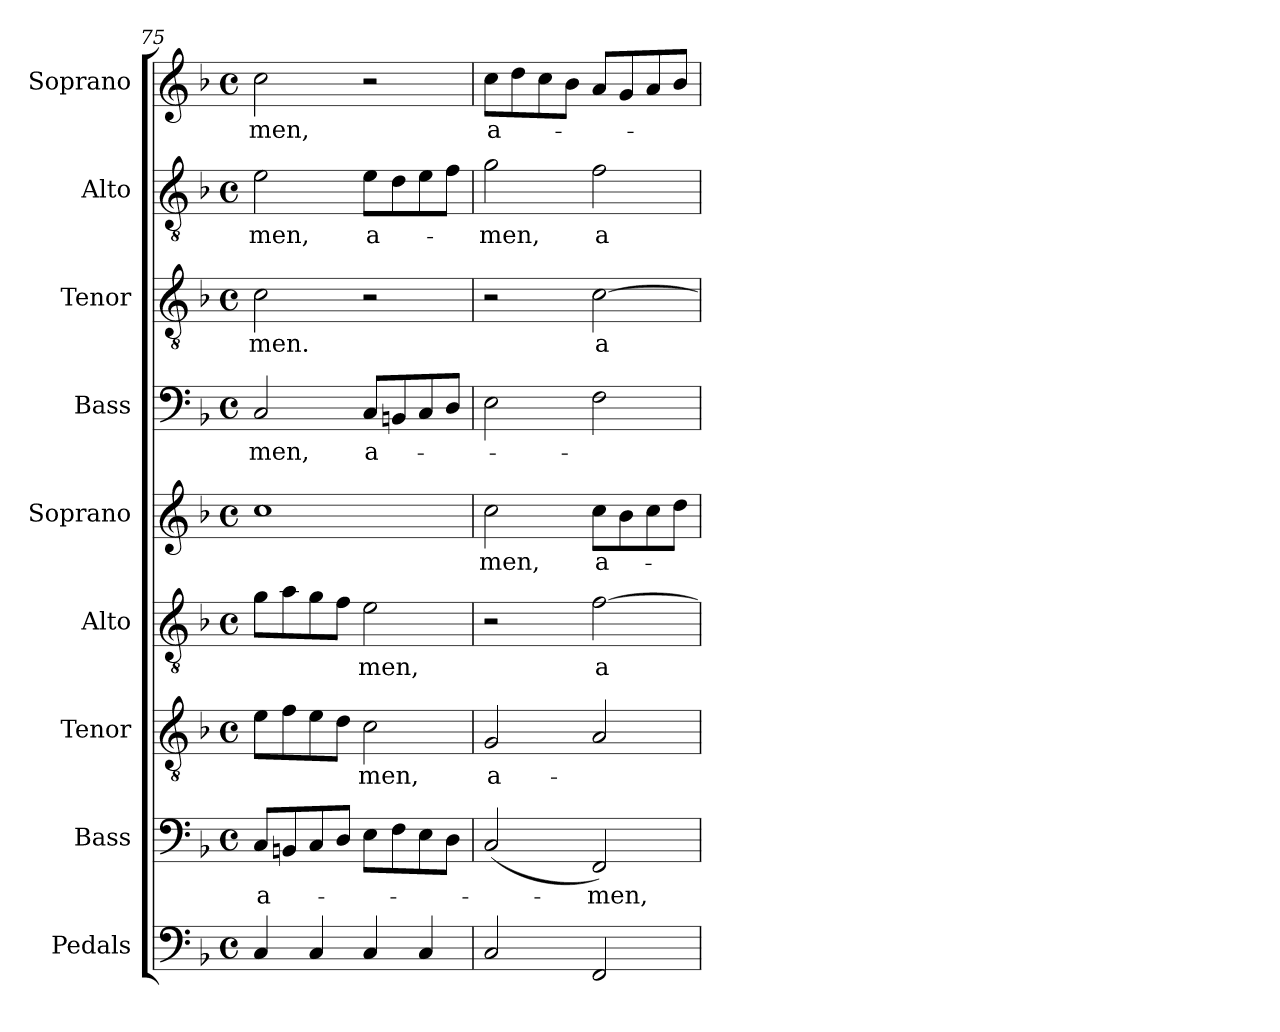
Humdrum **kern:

**kern	**kern	**text	**kern	**text	**kern	**text	**kern	**text	**kern	**text	**kern	**text	**kern	**text	**kern	**text
*part9	*part8	*part8	*part7	*part7	*part6	*part6	*part5	*part5	*part4	*part4	*part3	*part3	*part2	*part2	*part1	*part1
*staff9	*staff8	*staff8	*staff7	*staff7	*staff6	*staff6	*staff5	*staff5	*staff4	*staff4	*staff3	*staff3	*staff2	*staff2	*staff1	*staff1
*I"Pedals	*I"Bass	*	*I"Tenor	*	*I"Alto	*	*I"Soprano	*	*I"Bass	*	*I"Tenor	*	*I"Alto	*	*I"Soprano	*
*I'Ped.	*I'B.	*	*I'T.	*	*I'A.	*	*I'S.	*	*I'B.	*	*I'T.	*	*I'A.	*	*I'S.	*
*clefF4	*clefF4	*	*clefGv2	*	*clefGv2	*	*clefG2	*	*clefF4	*	*clefGv2	*	*clefGv2	*	*clefG2	*
*	*	*	*ITrd7c12	*	*ITrd7c12	*	*	*	*	*	*ITrd7c12	*	*ITrd7c12	*	*	*
*k[b-]	*k[b-]	*	*k[b-]	*	*k[b-]	*	*k[b-]	*	*k[b-]	*	*k[b-]	*	*k[b-]	*	*k[b-]	*
*F:	*F:	*	*F:	*	*F:	*	*F:	*	*F:	*	*F:	*	*F:	*	*F:	*
*M4/4	*M4/4	*	*M4/4	*	*M4/4	*	*M4/4	*	*M4/4	*	*M4/4	*	*M4/4	*	*M4/4	*
*met(c)	*met(c)	*	*met(c)	*	*met(c)	*	*met(c)	*	*met(c)	*	*met(c)	*	*met(c)	*	*met(c)	*
=75	=75	=75	=75	=75	=75	=75	=75	=75	=75	=75	=75	=75	=75	=75	=75	=75
!	!	!LO:LY:b:color=#000000	!	!	!	!	!	!	!	!	!	!	!	!	!	!
!	!	!	!	!	!	!	!	!	!	!LO:LY:b:color=#000000	!	!	!	!	!	!
!	!	!	!	!	!	!	!	!	!	!	!	!LO:LY:b:color=#000000	!	!	!	!
!	!	!	!	!	!	!	!	!	!	!	!	!	!	!LO:LY:b:color=#000000	!	!
!	!	!	!	!	!	!	!	!	!	!	!	!	!	!	!	!LO:LY:b:color=#000000
4Ci/	8Ci/L	a-	8Ei\L	.	8Gi\L	.	1cci	.	2Ci/	-men,	2Ci\	-men.	2Ei\	-men,	2cci\	-men,
.	8BBni/	.	8Fi\	.	8Ai\	.	.	.	.	.	.	.	.	.	.	.
4Ci/	8Ci/	.	8Ei\	.	8Gi\	.	.	.	.	.	.	.	.	.	.	.
.	8Di/J	.	8Di\J	.	8Fi\J	.	.	.	.	.	.	.	.	.	.	.
!	!	!	!	!LO:LY:b:color=#000000	!	!	!	!	!	!	!	!	!	!	!	!
!	!	!	!	!	!	!LO:LY:b:color=#000000	!	!	!	!	!	!	!	!	!	!
!	!	!	!	!	!	!	!	!	!	!LO:LY:b:color=#000000	!	!	!	!	!	!
!	!	!	!	!	!	!	!	!	!	!	!	!	!	!LO:LY:b:color=#000000	!	!
4Ci/	8Ei\L	.	2Ci\	-men,	2Ei\	-men,	.	.	8Ci/L	a-	2r	.	8Ei\L	a-	2r	.
.	8Fi\	.	.	.	.	.	.	.	8BBni/	.	.	.	8Di\	.	.	.
4Ci/	8Ei\	.	.	.	.	.	.	.	8Ci/	.	.	.	8Ei\	.	.	.
.	8Di\J	.	.	.	.	.	.	.	8Di/J	.	.	.	8Fi\J	.	.	.
=76	=76	=76	=76	=76	=76	=76	=76	=76	=76	=76	=76	=76	=76	=76	=76	=76
!	!	!	!	!LO:LY:b:color=#000000	!	!	!	!	!	!	!	!	!	!	!	!
!	!	!	!	!	!	!	!	!LO:LY:b:color=#000000	!	!	!	!	!	!	!	!
!	!	!	!	!	!	!	!	!	!	!	!	!	!	!LO:LY:b:color=#000000	!	!
!	!	!	!	!	!	!	!	!	!	!	!	!	!	!	!	!LO:LY:b:color=#000000
2Ci/	(2Ci/	.	2GGi/	a-	2r	.	2cci\	-men,	2Ei\	.	2r	.	2Gi\	-men,	8cci\L	a-
.	.	.	.	.	.	.	.	.	.	.	.	.	.	.	8ddi\	.
.	.	.	.	.	.	.	.	.	.	.	.	.	.	.	8cci\	.
.	.	.	.	.	.	.	.	.	.	.	.	.	.	.	8b-i\J	.
!	!	!LO:LY:b:color=#000000	!	!	!	!	!	!	!	!	!	!	!	!	!	!
!	!	!	!	!	!	!LO:LY:b:color=#000000	!	!	!	!	!	!	!	!	!	!
!	!	!	!	!	!	!	!	!LO:LY:b:color=#000000	!	!	!	!	!	!	!	!
!	!	!	!	!	!	!	!	!	!	!	!	!LO:LY:b:color=#000000	!	!	!	!
!	!	!	!	!	!	!	!	!	!	!	!	!	!	!LO:LY:b:color=#000000	!	!
2FFi/	2FFi/)	-men,	2AAi/	.	[2Fi\	a-	8cci\L	a-	2Fi\	.	[2Ci\	a-	2Fi\	a-	8ai/L	.
.	.	.	.	.	.	.	8b-i\	.	.	.	.	.	.	.	8gi/	.
.	.	.	.	.	.	.	8cci\	.	.	.	.	.	.	.	8ai/	.
.	.	.	.	.	.	.	8ddi\J	.	.	.	.	.	.	.	8b-i/J	.
=	=	=	=	=	=	=	=	=	=	=	=	=	=	=	=	=
*-	*-	*-	*-	*-	*-	*-	*-	*-	*-	*-	*-	*-	*-	*-	*-	*-
